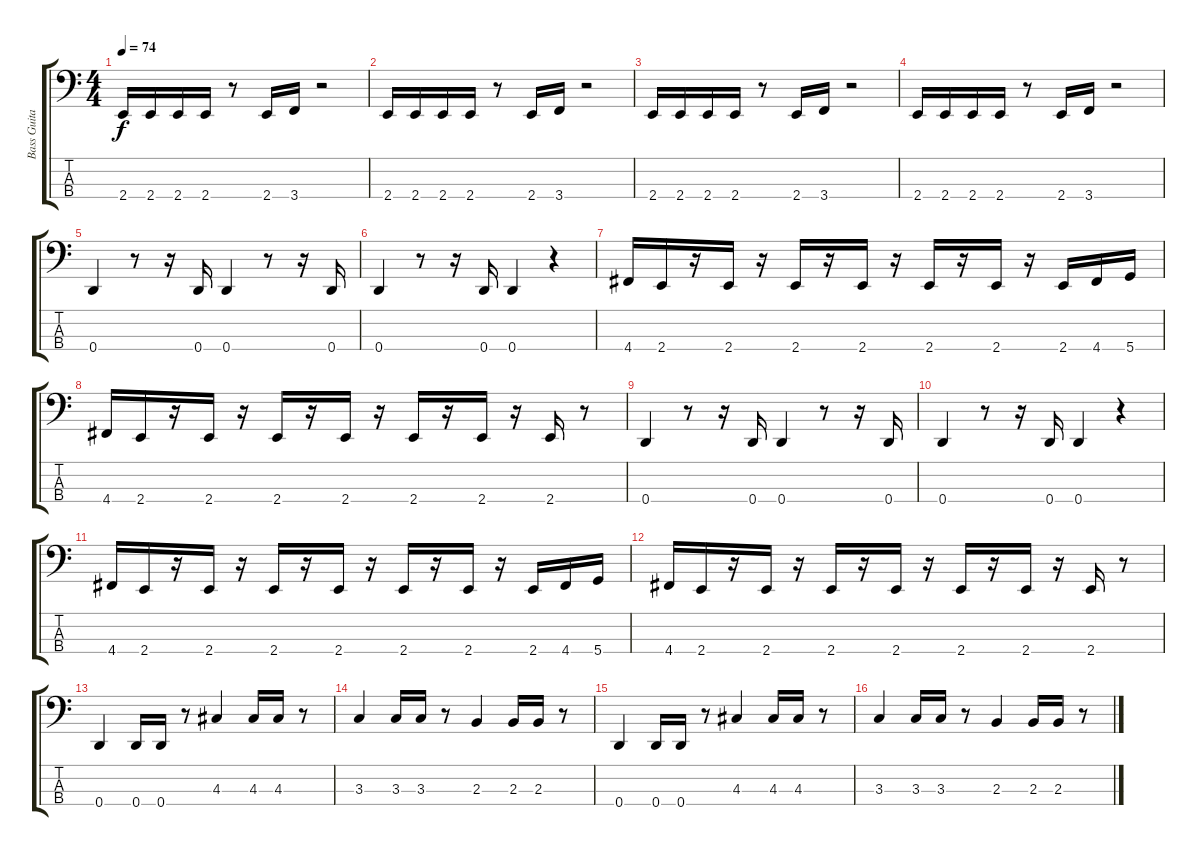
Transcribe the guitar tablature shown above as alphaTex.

\track ("Bass Guitar" "Bass Guita") {instrument electricbasspick}
\staff {score tabs}
\tuning (G2 D2 A1 D1) {hide}
\ts (4 4)
\tempo 74
\clef f4
\ks c
2.4.16{dy f instrument electricbasspick} 2.4.16 2.4.16 2.4.16 r.8 2.4.16 3.4.16 r.2 |
2.4.16 2.4.16 2.4.16 2.4.16 r.8 2.4.16 3.4.16 r.2 |
2.4.16 2.4.16 2.4.16 2.4.16 r.8 2.4.16 3.4.16 r.2 |
2.4.16 2.4.16 2.4.16 2.4.16 r.8 2.4.16 3.4.16 r.2 |
0.4.4 r.8 r.16 0.4.16 0.4.4 r.8 r.16 0.4.16 |
0.4.4 r.8 r.16 0.4.16 0.4.4 r.4 |
4.4.16 2.4.16 r.16 2.4.16 r.16 2.4.16 r.16 2.4.16 r.16 2.4.16 r.16 2.4.16 r.16 2.4.16 4.4.16 5.4.16 |
4.4.16 2.4.16 r.16 2.4.16 r.16 2.4.16 r.16 2.4.16 r.16 2.4.16 r.16 2.4.16 r.16 2.4.16 r.8 |
0.4.4 r.8 r.16 0.4.16 0.4.4 r.8 r.16 0.4.16 |
0.4.4 r.8 r.16 0.4.16 0.4.4 r.4 |
4.4.16 2.4.16 r.16 2.4.16 r.16 2.4.16 r.16 2.4.16 r.16 2.4.16 r.16 2.4.16 r.16 2.4.16 4.4.16 5.4.16 |
4.4.16 2.4.16 r.16 2.4.16 r.16 2.4.16 r.16 2.4.16 r.16 2.4.16 r.16 2.4.16 r.16 2.4.16 r.8 |
0.4.4 0.4.16 0.4.16 r.8 4.3.4 4.3.16 4.3.16 r.8 |
3.3.4 3.3.16 3.3.16 r.8 2.3.4 2.3.16 2.3.16 r.8 |
0.4.4 0.4.16 0.4.16 r.8 4.3.4 4.3.16 4.3.16 r.8 |
3.3.4 3.3.16 3.3.16 r.8 2.3.4 2.3.16 2.3.16 r.8
